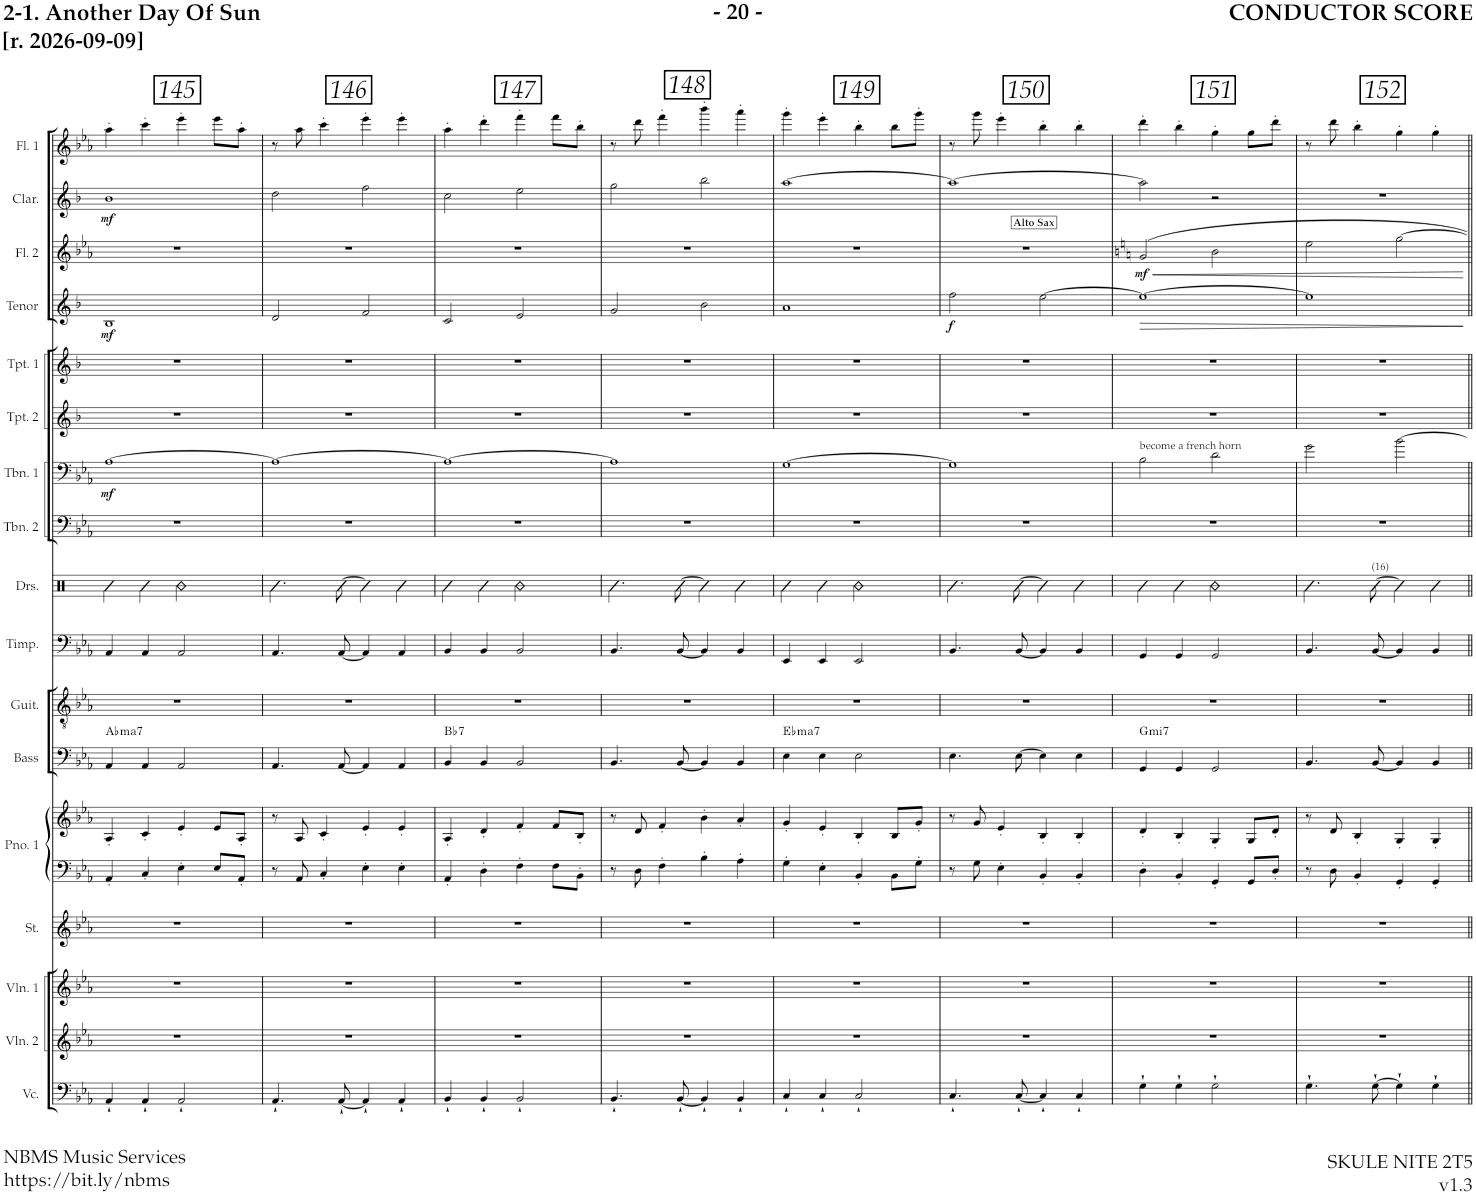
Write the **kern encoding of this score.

**kern	**kern	**kern	**kern	**kern	**kern	**kern	**harte	**kern	**kern	**kern	**kern	**kern	**dynam	**kern	**kern	**kern	**dynam	**kern	**dynam	**kern	**dynam	**kern
*part17	*part16	*part15	*part14	*part13	*part13	*part12	*part12	*part11	*part10	*part9	*part8	*part7	*part7	*part6	*part5	*part4	*part4	*part3	*part3	*part2	*part2	*part1
*staff18	*staff17	*staff16	*staff15	*staff14	*staff13	*staff12	*	*staff11	*staff10	*staff9	*staff8	*staff7	*staff7	*staff6	*staff5	*staff4	*staff4	*staff3	*staff3	*staff2	*staff2	*staff1
*I"Violoncello	*I"Violin 2	*I"Violin 1	*I"Piano 2	*I"Piano 1	*	*I"Bass	*	*I"Guitar	*I"Percussion	*I"Drumset	*I"Trombone 2	*I"Trombone 1	*	*I"Trumpet 2	*I"Trumpet 1	*I"REED 4 (Tenor Sax)	*	*I"REED 3 (Alto Sax, Flute)	*	*I"REED 2 (Clarinet)	*	*I"Flute (Doubles Bari Sax)
*I'Vc.	*I'Vln. 2	*I'Vln. 1	*I'Pno. 2	*I'Pno. 1	*	*I'Bass	*	*I'Guit.	*I'Perc.	*I'Drs.	*I'Tbn. 2	*I'Tbn. 1	*	*I'Tpt. 2	*I'Tpt. 1	*I'Tenor	*	*I'Alto	*	*I'Clar.	*	*I'Fl. 1
!!LO:PB:g=z
*clefF4	*clefG2	*clefG2	*clefG2	*clefF4	*clefG2	*clefF4	*	*clefGv2	*clefF4	*clefX	*clefF4	*clefF4	*	*clefG2	*clefG2	*clefG2	*	*clefG2	*	*clefG2	*	*clefG2
*	*	*	*Trd-7c-12	*	*	*Trd7c12	*	*	*	*	*	*	*	*Trd1c2	*Trd1c2	*Trd8c14	*	*Trd5c9	*	*Trd1c2	*	*Trd12c21
*k[b-e-a-]	*k[b-e-a-]	*k[b-e-a-]	*k[b-e-a-]	*k[b-e-a-]	*k[b-e-a-]	*k[b-e-a-]	*	*k[b-e-a-]	*k[b-e-a-]	*k[]	*k[b-e-a-]	*k[b-e-a-]	*	*k[b-]	*k[b-]	*k[b-]	*	*k[b-e-a-]	*	*k[b-]	*	*k[b-e-a-]
*M2/2	*M2/2	*M2/2	*M2/2	*M2/2	*M2/2	*M2/2	*	*M2/2	*M2/2	*M2/2	*M2/2	*M2/2	*	*M2/2	*M2/2	*M2/2	*	*M2/2	*	*M2/2	*	*M2/2
*met(c|)	*met(c|)	*met(c|)	*met(c|)	*met(c|)	*met(c|)	*met(c|)	*	*met(c|)	*met(c|)	*met(c|)	*met(c|)	*met(c|)	*	*met(c|)	*met(c|)	*met(c|)	*	*met(c|)	*	*met(c|)	*	*met(c|)
=145	=145	=145	=145	=145	=145	=145	=145	=145	=145	=145	=145	=145	=145	=145	=145	=145	=145	=145	=145	=145	=145	=145
!	!	!	!	!	!	!	!LO:H:kt=ma7	!	!	!	!	!	!LO:DY:b	!	!	!	!LO:DY:b	!	!	!	!LO:DY:b	!
4AA-`/	1r	1r	1r	4AA-'/	4A-'/	4AA-/	Ab:maj7	1r	4RAA/	4R\	1r	[1A-	mf	1r	1r	1B-	mf	1r	.	1b-	mf	4aa-'\
4AA-`/	.	.	.	4C'/	4c'/	4AA-/	.	.	4RAA/	4R\	.	.	.	.	.	.	.	.	.	.	.	4ccc'\
2AA-`/	.	.	.	4E-'\	4e-'/	2AA-/	.	.	2RAA/	2R\	.	.	.	.	.	.	.	.	.	.	.	4eee-'\
.	.	.	.	8E-/L	8e-/L	.	.	.	.	.	.	.	.	.	.	.	.	.	.	.	.	8eee-\L
.	.	.	.	8AA-'/J	8A-'/J	.	.	.	.	.	.	.	.	.	.	.	.	.	.	.	.	8aa-'\J
=146	=146	=146	=146	=146	=146	=146	=146	=146	=146	=146	=146	=146	=146	=146	=146	=146	=146	=146	=146	=146	=146	=146
4.AA-`/	1r	1r	1r	8r	8r	4.AA-/	.	1r	4.RAA/	4.R\	1r	1A-_	.	1r	1r	2d/	.	1r	.	2dd\	.	8r
.	.	.	.	8AA-/	8A-/	.	.	.	.	.	.	.	.	.	.	.	.	.	.	.	.	8aa-\
.	.	.	.	4C'/	4c'/	.	.	.	.	.	.	.	.	.	.	.	.	.	.	.	.	4ccc'\
[8AA-`/	.	.	.	.	.	[8AA-/	.	.	[8RAA/	[8R\	.	.	.	.	.	.	.	.	.	.	.	.
4AA-`/]	.	.	.	4E-'\	4e-'/	4AA-/]	.	.	4RAA/]	4R\]	.	.	.	.	.	2f/	.	.	.	2ff\	.	4eee-'\
4AA-`/	.	.	.	4E-'\	4e-'/	4AA-/	.	.	4RAA/	4R\	.	.	.	.	.	.	.	.	.	.	.	4eee-'\
=147	=147	=147	=147	=147	=147	=147	=147	=147	=147	=147	=147	=147	=147	=147	=147	=147	=147	=147	=147	=147	=147	=147
!	!	!	!	!	!	!	!LO:H:kt=7	!	!	!	!	!	!	!	!	!	!	!	!	!	!	!
4BB-`/	1r	1r	1r	4AA-'/	4A-'/	4BB-/	Bb:7	1r	4RBB/	4R\	1r	1A-_	.	1r	1r	2c/	.	1r	.	2cc\	.	4aa-'\
4BB-`/	.	.	.	4D'\	4d'/	4BB-/	.	.	4RBB/	4R\	.	.	.	.	.	.	.	.	.	.	.	4ddd'\
2BB-`/	.	.	.	4F'\	4f'/	2BB-/	.	.	2RBB/	2R\	.	.	.	.	.	2e/	.	.	.	2ee\	.	4fff'\
.	.	.	.	8F\L	8f/L	.	.	.	.	.	.	.	.	.	.	.	.	.	.	.	.	8fff\L
.	.	.	.	8BB-'\J	8B-'/J	.	.	.	.	.	.	.	.	.	.	.	.	.	.	.	.	8bb-'\J
=148	=148	=148	=148	=148	=148	=148	=148	=148	=148	=148	=148	=148	=148	=148	=148	=148	=148	=148	=148	=148	=148	=148
4.BB-`/	1r	1r	1r	8r	8r	4.BB-/	.	1r	4.RBB/	4.R\	1r	1A-]	.	1r	1r	2g/	.	1r	.	2gg\	.	8r
.	.	.	.	8D\	8d/	.	.	.	.	.	.	.	.	.	.	.	.	.	.	.	.	8ddd\
.	.	.	.	4F'\	4f'/	.	.	.	.	.	.	.	.	.	.	.	.	.	.	.	.	4fff'\
[8BB-`/	.	.	.	.	.	[8BB-/	.	.	[8RBB/	[8R\	.	.	.	.	.	.	.	.	.	.	.	.
4BB-`/]	.	.	.	4B-'\	4b-'\	4BB-/]	.	.	4RBB/]	4R\]	.	.	.	.	.	2b-\	.	.	.	2bb-\	.	4bbb-'\
4BB-`/	.	.	.	4A-'\	4a-'/	4BB-/	.	.	4RBB/	4R\	.	.	.	.	.	.	.	.	.	.	.	4aaa-'\
=149	=149	=149	=149	=149	=149	=149	=149	=149	=149	=149	=149	=149	=149	=149	=149	=149	=149	=149	=149	=149	=149	=149
!	!	!	!	!	!	!	!LO:H:kt=ma7	!	!	!	!	!	!	!	!	!	!	!	!	!	!	!
4C`/	1r	1r	1r	4G'\	4g'/	4E-\	Eb:maj7	1r	4REE/	4R\	1r	[1G	.	1r	1r	1a	.	1r	.	[1aa	.	4ggg'\
4C`/	.	.	.	4E-'\	4e-'/	4E-\	.	.	4REE/	4R\	.	.	.	.	.	.	.	.	.	.	.	4eee-'\
2C`/	.	.	.	4BB-'/	4B-'/	2E-\	.	.	2REE/	2R\	.	.	.	.	.	.	.	.	.	.	.	4bb-'\
.	.	.	.	8BB-\L	8B-/L	.	.	.	.	.	.	.	.	.	.	.	.	.	.	.	.	8bb-\L
.	.	.	.	8G'\J	8g'/J	.	.	.	.	.	.	.	.	.	.	.	.	.	.	.	.	8ggg'\J
=150	=150	=150	=150	=150	=150	=150	=150	=150	=150	=150	=150	=150	=150	=150	=150	=150	=150	=150	=150	=150	=150	=150
!	!	!	!	!	!	!	!	!	!	!	!	!	!	!	!	!	!LO:DY:b	!	!	!	!	!
4.C`/	1r	1r	1r	8r	8r	4.E-\	.	1r	4.RBB/	4.R\	1r	1G]	.	1r	1r	2ff\	f	1r	.	1aa_	.	8r
.	.	.	.	8G\	8g/	.	.	.	.	.	.	.	.	.	.	.	.	.	.	.	.	8ggg\
.	.	.	.	4E-'\	4e-'/	.	.	.	.	.	.	.	.	.	.	.	.	.	.	.	.	4eee-'\
[8C`/	.	.	.	.	.	[8E-\	.	.	[8RBB/	[8R\	.	.	.	.	.	.	.	.	.	.	.	.
4C`/]	.	.	.	4BB-'/	4B-'/	4E-\]	.	.	4RBB/]	4R\]	.	.	.	.	.	[2ee\	.	.	.	.	.	4bb-'\
4C`/	.	.	.	4BB-'/	4B-'/	4E-\	.	.	4RBB/	4R\	.	.	.	.	.	.	.	.	.	.	.	4bb-'\
=151	=151	=151	=151	=151	=151	=151	=151	=151	=151	=151	=151	=151	=151	=151	=151	=151	=151	=151	=151	=151	=151	=151
*	*	*	*	*	*	*	*	*	*	*	*	*	*	*	*	*	*	*k[]	*	*	*	*
!	!	!	!	!	!	!	!	!	!	!	!	!	!	!	!	!	!	!LO:TX:a:B:t=Alto Sax	!	!	!	!
!	!	!	!	!	!	!	!	!	!	!	!	!LO:TX:a:t=become a french horn	!	!	!	!	!	!	!	!	!	!
!	!	!	!	!	!	!	!	!	!	!	!	!	!	!	!	!	!LO:HP:b	!	!LO:HP:b	!	!	!
!	!	!	!	!	!	!	!LO:H:kt=mi7	!	!	!	!	!	!	!	!	!	!	!	!LO:DY:n=1:b	!	!	!
4G`\	1r	1r	1r	4D'\	4d'/	4GG/	G:min7	1r	4RGG/	4R\	1r	2B-\	.	1r	1r	1ee_	>	2g/	< mf	2aa\]	.	4ddd'\
4G`\	.	.	.	4BB-'/	4B-'/	4GG/	.	.	4RGG/	4R\	.	.	.	.	.	.	.	.	.	.	.	4bb-'\
2G`\	.	.	.	4GG'/	4G'/	2GG/	.	.	2RGG/	2R\	.	2d\	.	.	.	.	.	2b\	.	2r	.	4gg'\
.	.	.	.	8GG/L	8G/L	.	.	.	.	.	.	.	.	.	.	.	.	.	.	.	.	8gg\L
.	.	.	.	8D'/J	8d'/J	.	.	.	.	.	.	.	.	.	.	.	.	.	.	.	.	8ddd'\J
=152	=152	=152	=152	=152	=152	=152	=152	=152	=152	=152	=152	=152	=152	=152	=152	=152	=152	=152	=152	=152	=152	=152
4.G`\	1r	1r	1r	8r	8r	4.BB-/	.	1r	4.RBB/	4.R\	1r	2g\	.	1r	1r	1ee]	.	2ee\	.	1r	.	8r
.	.	.	.	8D\	8d/	.	.	.	.	.	.	.	.	.	.	.	.	.	.	.	.	8ddd\
.	.	.	.	4BB-'/	4B-'/	.	.	.	.	.	.	.	.	.	.	.	.	.	.	.	.	4bb-'\
!	!	!	!	!	!	!	!	!	!	!LO:TX:a:t=(16)	!	!	!	!	!	!	!	!	!	!	!	!
[8G`\	.	.	.	.	.	[8BB-/	.	.	[8RBB/	[8R\	.	.	.	.	.	.	.	.	.	.	.	.
4G`\]	.	.	.	4GG'/	4G'/	4BB-/]	.	.	4RBB/]	4R\]	.	[2b-\	.	.	.	.	.	[2gg\	.	.	.	4gg'\
4G`\	.	.	.	4GG'/	4G'/	4BB-/	.	.	4RBB/	4R\	.	.	.	.	.	.	.	.	.	.	.	4gg'\
.	.	.	.	.	.	.	.	.	.	.	.	.	.	.	.	.	]	.	[	.	.	.
=||	=||	=||	=||	=||	=||	=||	=||	=||	=||	=||	=||	=||	=||	=||	=||	=||	=||	=||	=||	=||	=||	=||
*-	*-	*-	*-	*-	*-	*-	*-	*-	*-	*-	*-	*-	*-	*-	*-	*-	*-	*-	*-	*-	*-	*-
